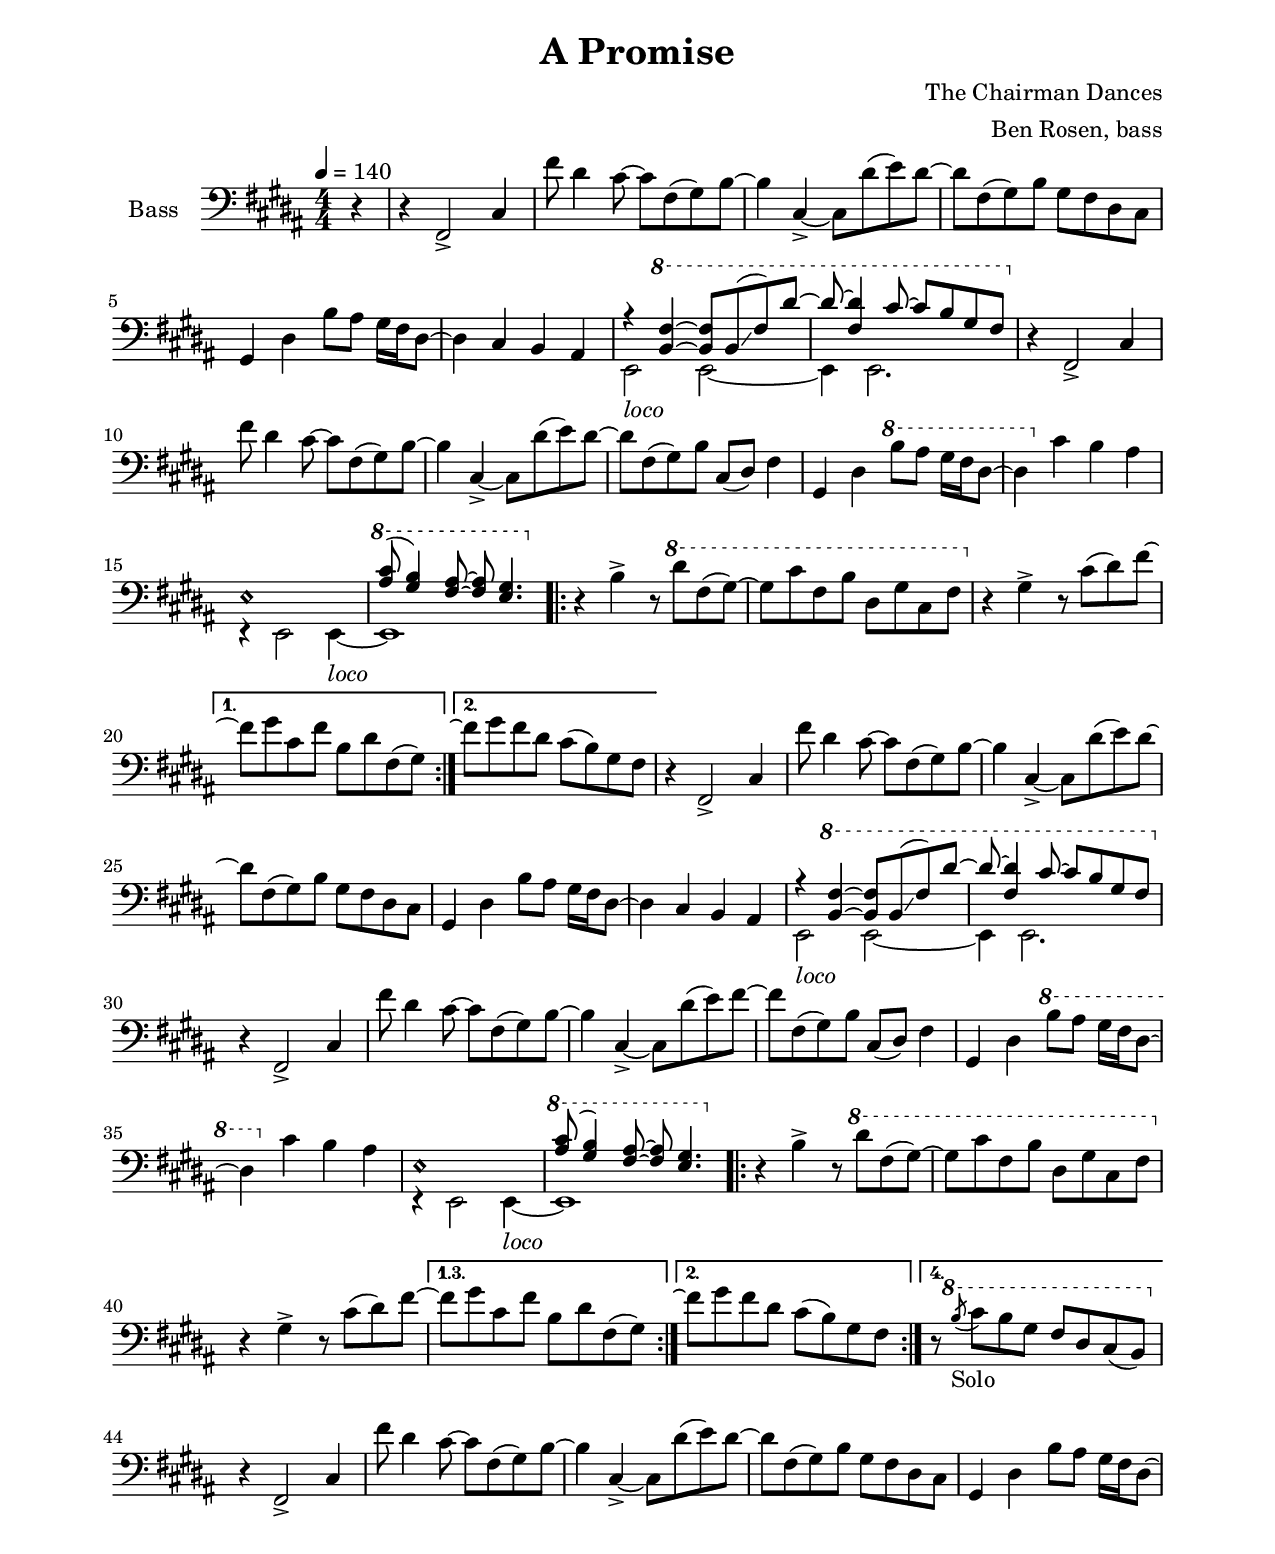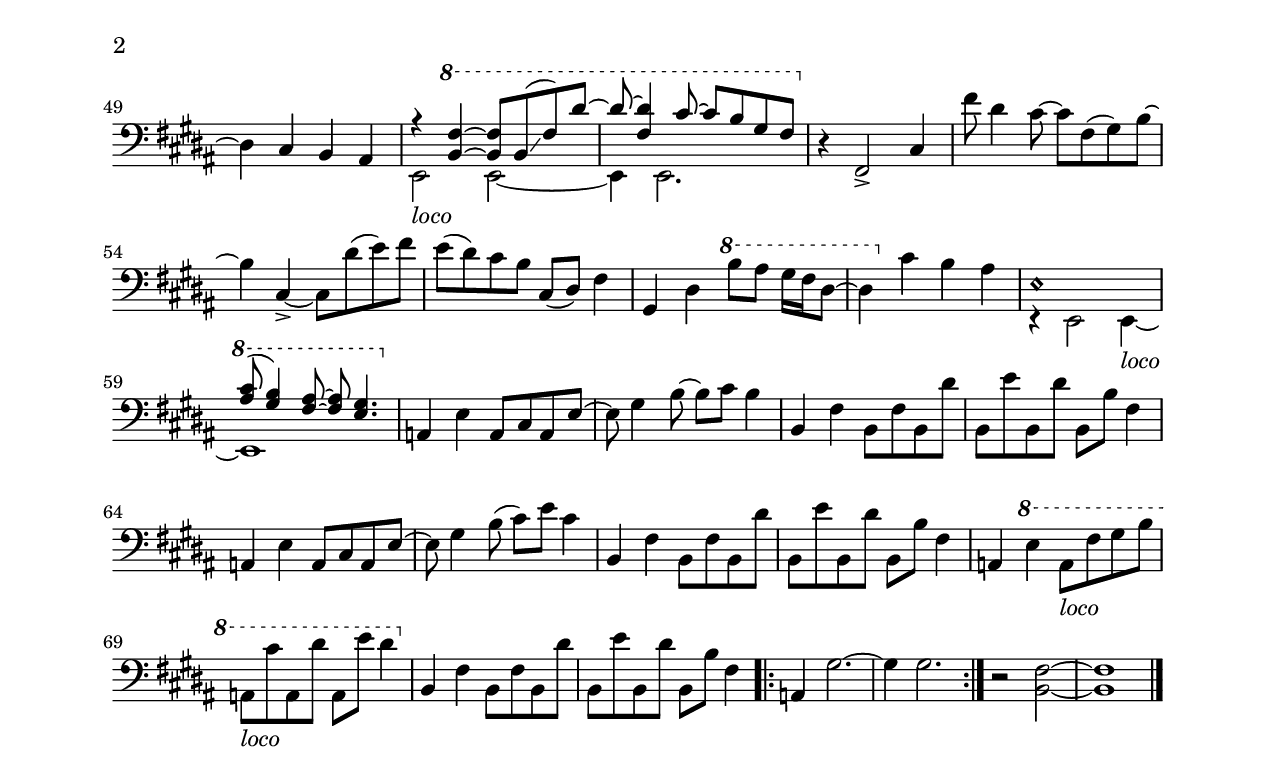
\version "2.24.0"

\include "settings.ily"

\header {
  title = "A Promise"
  composer = "The Chairman Dances"
  arranger = "Ben Rosen, bass"
}

loco = _\markup \italic "loco"

verse_base = \relative fs, {
  | r4 fs2 -> cs'4
  | fs'8 ds4 cs8 ~ cs fs, ( gs ) b ~
  | b4 cs, ~ -> cs8 ds' ( e ) ds ~
  | ds8 fs, ( gs ) b gs fs ds cs

  | gs4 ds' b'8 as gs16 fs ds8 ~
  | ds4 cs b as
  << {

    | r4
      \ottava #1
      <b' fs'> ~ <b fs'>8 b \glissando ( fs' ) ds' ~
    | ds8 ~ <fs, ds'>4 cs'8 ~ cs b gs fs
      \ottava #0

  } \\ {

    \set Voice.middleCPosition = #(+ 6)
    | e,,2 \loco e ~
    | e4 e2.
    \unset Voice.middleCPosition

  } >>

  | r4 fs2 -> cs'4
  | fs'8 ds4 cs8 ~ cs fs, ( gs ) b ~
}

verse_end = \relative gs, {
  | gs4 ds'
    \ottava #1
    b''8 as gs16 fs ds8 ~
  | ds4
    \ottava #0
    cs b as
  | << {

    e1 \harmonic
    \ottava #1
    <as' cs>8 ( <gs b>4 ) <fs as>8 ~ <fs as> <e gs>4.
    \ottava #0

  } \\ {

    r4 e,,2 e4 ~ \loco
    \set Voice.middleCPosition = #(+ 6)
    e1
    \unset Voice.middleCPosition

  } >>
}

verse_one = \relative b {
  \verse_base

  | b4 cs, ~ -> cs8 ds' ( e ) ds ~
  | ds8 fs, ( gs ) b cs, ( ds ) fs4

  \verse_end
}

verse_two = \relative b {
  \verse_base

  | b4 cs, ~ -> cs8 ds' ( e ) fs ~
  | fs8 fs, ( gs ) b cs, ( ds ) fs4

  \verse_end
}

verse_three = \relative b {
  \verse_base

  | b4 cs, ~ -> cs8 ds' ( e ) fs
  | e8 ( ds ) cs b cs, ( ds ) fs4

  \verse_end
}

riff_base = \relative b {
  | r4 b -> r8
    \ottava #1
    ds' fs, ( gs ) ~
  | gs8 cs fs, b ds, gs cs, fs
    \ottava #0
  | r4 gs, -> r8 cs ( ds ) fs ~
}

riff_volta_one = \relative fs' {
  | fs8 gs cs, fs b, ds fs, ( gs )
}

riff_volta_two = \relative fs' {
  | fs8 \repeatTie gs fs ds cs ( b ) gs fs
}

music = \relative c,  {
  \clef "bass"
  \tempo 4 = 140
  \key b \major

  \partial 4
  r4

  \verse_one

  \repeat volta 2 {
    \riff_base

    \alternative {
      \volta 1 {
        \riff_volta_one
      }

      \volta 2 {
        \riff_volta_two
      }
    }
  }

  \verse_two


  \repeat volta 3 {
    \riff_base

    \alternative {
      \volta 1,3 {
        \riff_volta_one
      }

      \volta 2 {
        \riff_volta_two
      }

      \volta 4 {
        r8
        \ottava #1
        \acciaccatura { b''' -"Solo" } cs  b gs fs ds cs ( b )
        \ottava #0
      }
    }
  }

  \verse_three

  | a,4 e' a,8 cs a e' ~
  | e8 gs4 b8 ~ b cs b4
  | b,4 fs' b,8 fs' b, ds'
  | b,8 e' b, ds' b, b' fs4

  | a,4 e' a,8 cs a e' ~
  | e8 gs4 b8 ( cs ) e cs4
  | b,4 fs' b,8 fs' b, ds'
  | b,8 e' b, ds' b, b' fs4

  | a,4
    \ottava #1 e''
    \set Voice.middleCPosition = #(+ 6)
    a,,8 \loco
    \unset Voice.middleCPosition
    fs'' gs b
  | \set Voice.middleCPosition = #(+ 6)
    a,,8 \loco
    \unset Voice.middleCPosition
    cs''
    \set Voice.middleCPosition = #(+ 6)
    a,,
    \unset Voice.middleCPosition
    ds''
    \set Voice.middleCPosition = #(+ 6)
    a,,
    \unset Voice.middleCPosition
    e''' ds4
    \ottava #0
  | b,,4 fs' b,8 fs' b, ds'
  | b,8 e' b, ds' b, b' fs4

  \repeat volta 6 {
    | a,4 gs'2. ~
    | gs4 gs2.
  }

  | r2 <b, fs'>2 ~
  | <b fs'>1

  \bar "|."
}

\score {
  \new Staff \with {
    instrumentName = "Bass"
    \numericTimeSignature
  } {
    \compressMMRests
    \music
  }
}
